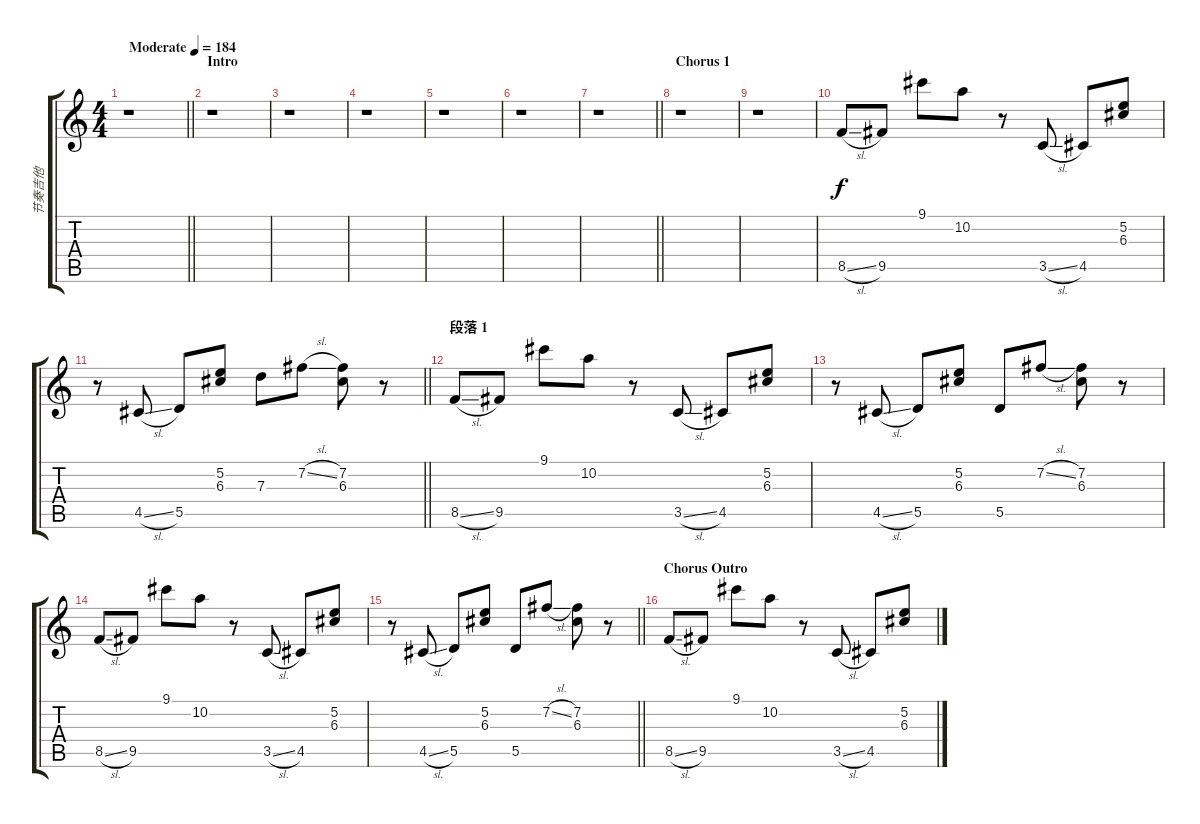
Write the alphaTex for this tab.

\track ("节奏吉他" "节奏吉他") {instrument distortionguitar}
\staff {score tabs}
\tuning (E4 B3 G3 D3 A2 E2) {hide}
\ts (4 4)
\tempo (184 "Moderate")
\clef g2
\barLineRight lightlight
\ks c
r.1{dy f instrument distortionguitar} |
\section ("" "Intro")
r.1 |
r.1 |
r.1 |
r.1 |
r.1 |
\barLineRight lightlight
r.1 |
\section ("" "Chorus 1")
r.1 |
r.1 |
8.5{sl}.8 9.5.8 9.1.8 10.2.8 r.8 3.5{sl}.8 4.5.8 (5.2 6.3).8 |
\barLineRight lightlight
r.8 4.5{sl}.8 5.5.8 (5.2 6.3).8 7.3.8 7.2{sl}.8 (7.2 6.3).8 r.8 |
\section ("" "段落 1")
8.5{sl}.8 9.5.8 9.1.8 10.2.8 r.8 3.5{sl}.8 4.5.8 (5.2 6.3).8 |
r.8 4.5{sl}.8 5.5.8 (5.2 6.3).8 5.5.8 7.2{sl}.8 (7.2 6.3).8 r.8 |
8.5{sl}.8 9.5.8 9.1.8 10.2.8 r.8 3.5{sl}.8 4.5.8 (5.2 6.3).8 |
\barLineRight lightlight
r.8 4.5{sl}.8 5.5.8 (5.2 6.3).8 5.5.8 7.2{sl}.8 (7.2 6.3).8 r.8 |
\section ("" "Chorus Outro")
8.5{sl}.8 9.5.8 9.1.8 10.2.8 r.8 3.5{sl}.8 4.5.8 (5.2 6.3).8
